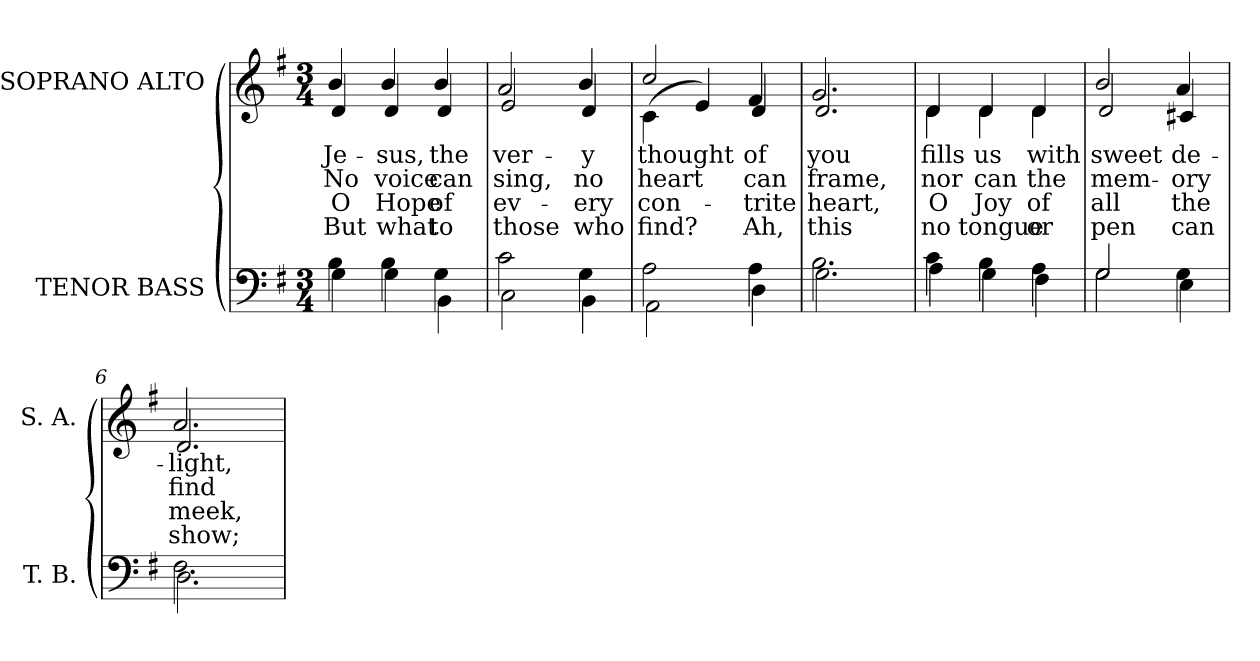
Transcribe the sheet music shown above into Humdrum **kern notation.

**kern	**kern	**text	**text	**text	**text
*part2	*part1	*part1	*part1	*part1	*part1
*staff2	*staff1	*staff1	*staff1	*staff1	*staff1
*I"TENOR BASS	*I"SOPRANO ALTO	*	*	*	*
*I'T. B.	*I'S. A.	*	*	*	*
!!LO:PB:g=z
*clefF4	*clefG2	*	*	*	*
*k[f#]	*k[f#]	*	*	*	*
*G:	*G:	*	*	*	*
*M3/4	*M3/4	*	*	*	*
=	=	=	=	=	=
*^	*	*	*	*	*
!	!	!LO:TX:b:cj:t=1	!	!	!	!
!	!	!LO:TX:b:cj:t=2	!	!	!	!
!	!	!LO:TX:b:cj:t=3	!	!	!	!
!	!	!LO:TX:b:cj:t=4	!	!	!	!
!	!	!	!LO:LY:b:color=#000000	!LO:LY:b:color=#000000	!LO:LY:b:color=#000000	!LO:LY:b:color=#000000
*	*	*^	*	*	*	*
4Bi\	4Gi\	4bi/	4di/	Je-	No	O	But
!	!	!	!	!LO:LY:b:color=#000000	!LO:LY:b:color=#000000	!LO:LY:b:color=#000000	!LO:LY:b:color=#000000
4Bi\	4Gi\	4bi/	4di/	-sus,	voice	Hope	what
!	!	!	!	!LO:LY:b:color=#000000	!LO:LY:b:color=#000000	!LO:LY:b:color=#000000	!LO:LY:b:color=#000000
4Gi\	4BBi\	4bi/	4di/	the	can	of	to
=1	=1	=1	=1	=1	=1	=1	=1
!	!	!	!	!LO:LY:b:color=#000000	!LO:LY:b:color=#000000	!LO:LY:b:color=#000000	!LO:LY:b:color=#000000
2ci\	2Ci\	2ai/	2ei/	ver-	sing,	ev-	those
!	!	!	!	!LO:LY:b:color=#000000	!LO:LY:b:color=#000000	!LO:LY:b:color=#000000	!LO:LY:b:color=#000000
4Gi\	4BBi\	4bi/	4di/	-y	no	-ery	who
=2	=2	=2	=2	=2	=2	=2	=2
!	!	!	!	!LO:LY:b:color=#000000	!LO:LY:b:color=#000000	!LO:LY:b:color=#000000	!LO:LY:b:color=#000000
2Ai\	2AAi\	2cci/	(4ci\	thought	heart	con-	find?
.	.	.	4ei/)	.	.	.	.
!	!	!	!	!LO:LY:b:color=#000000	!LO:LY:b:color=#000000	!LO:LY:b:color=#000000	!LO:LY:b:color=#000000
4Ai\	4Di\	4f#i/	4di/	of	can	-trite	Ah,
=3	=3	=3	=3	=3	=3	=3	=3
!	!	!	!	!LO:LY:b:color=#000000	!LO:LY:b:color=#000000	!LO:LY:b:color=#000000	!LO:LY:b:color=#000000
2.Bi\	2.Gi\	2.gi/	2.di/	you	frame,	heart,	this
=4	=4	=4	=4	=4	=4	=4	=4
!	!	!	!	!LO:LY:b:color=#000000	!LO:LY:b:color=#000000	!LO:LY:b:color=#000000	!LO:LY:b:color=#000000
4ci\	4Ai\	4di/	4di\	fills	nor	O	no
!	!	!	!	!LO:LY:b:color=#000000	!LO:LY:b:color=#000000	!LO:LY:b:color=#000000	!LO:LY:b:color=#000000
4Bi\	4Gi\	4di/	4di\	us	can	Joy	tongue
!	!	!	!	!LO:LY:b:color=#000000	!LO:LY:b:color=#000000	!LO:LY:b:color=#000000	!LO:LY:b:color=#000000
4Ai\	4F#i\	4di/	4di\	with	the	of	or
=5	=5	=5	=5	=5	=5	=5	=5
!	!	!	!	!LO:LY:b:color=#000000	!LO:LY:b:color=#000000	!LO:LY:b:color=#000000	!LO:LY:b:color=#000000
2Gi/	2Gi\	2bi/	2di/	sweet	mem-	all	pen
!	!	!	!	!LO:LY:b:color=#000000	!LO:LY:b:color=#000000	!LO:LY:b:color=#000000	!LO:LY:b:color=#000000
4Gi\	4Ei\	4ai/	4c#Xi/	de-	-ory	the	can
=6	=6	=6	=6	=6	=6	=6	=6
!	!	!	!	!LO:LY:b:color=#000000	!LO:LY:b:color=#000000	!LO:LY:b:color=#000000	!LO:LY:b:color=#000000
2.F#i\	2.Di\	2.ai/	2.di/	-light,	find	meek,	show;
*v	*v	*	*	*	*	*	*
*	*v	*v	*	*	*	*
=	=	=	=	=	=
*-	*-	*-	*-	*-	*-
